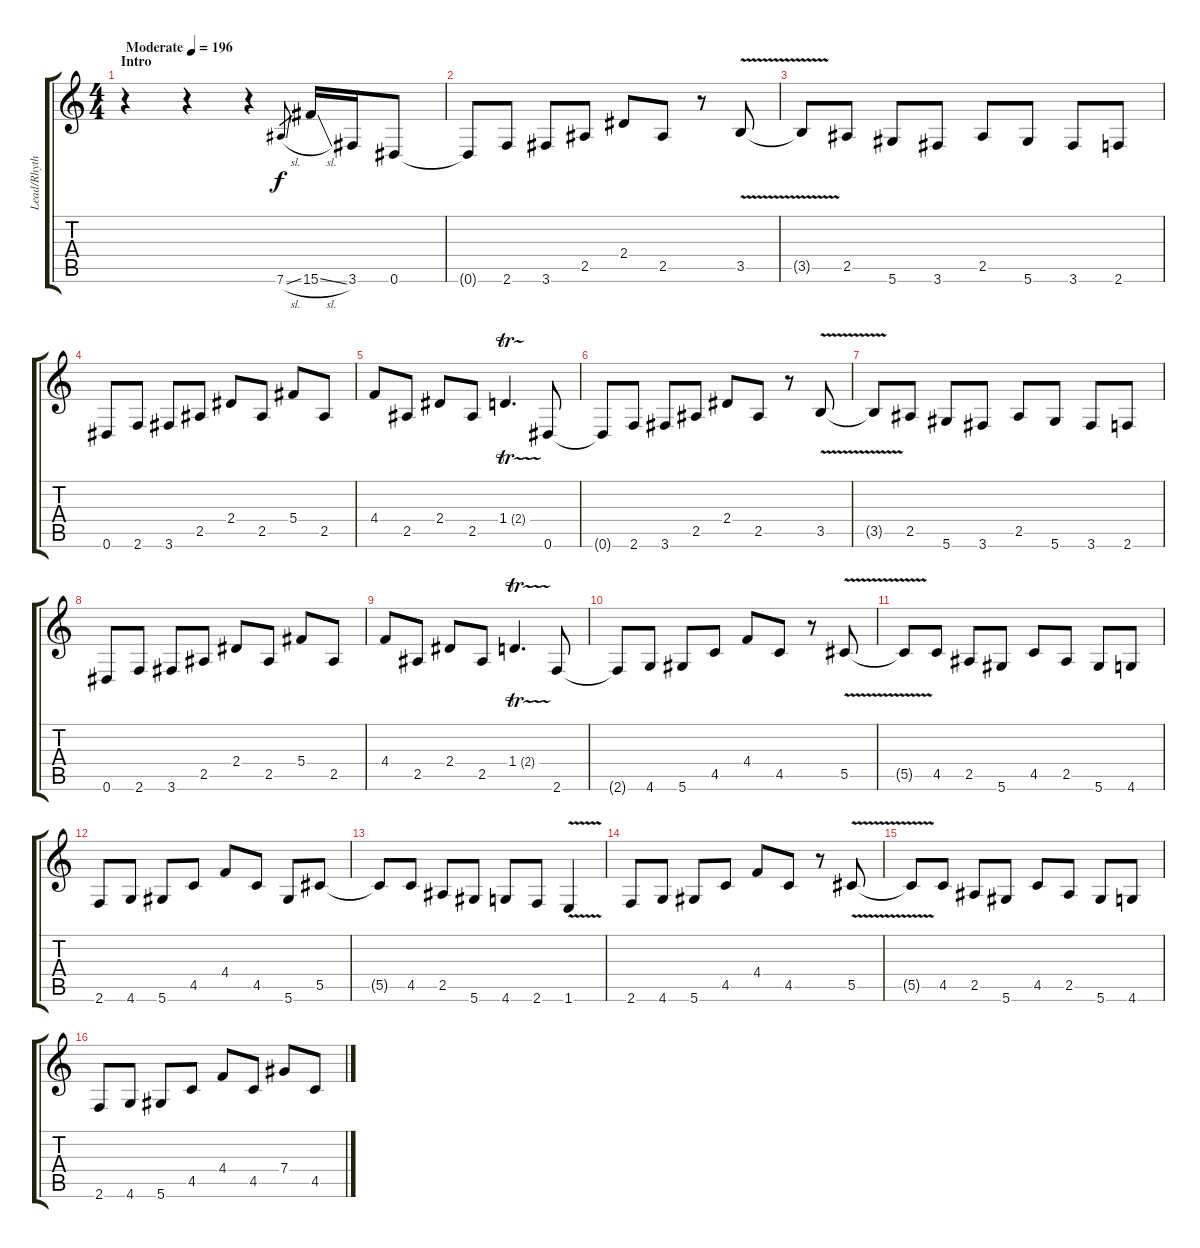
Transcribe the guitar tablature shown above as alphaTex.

\track ("Lead/Rhythm Guitar" "Lead/Rhyth") {instrument distortionguitar}
\staff {score tabs}
\tuning (Eb4 Bb3 Gb3 Db3 Ab2 Eb2) {hide}
\ts (4 4)
\section ("" "Intro")
\tempo (196 "Moderate")
\clef g2
\ks c
r.4{dy f instrument distortionguitar} r.4 r.4 7.6{sl}.8{gr} 15.6{sl}.16 3.6.16 0.6.8 |
0.6{t}.8 2.6.8 3.6.8 2.5.8 2.4.8 2.5.8 r.8 3.5{v}.8 |
3.5{t}.8 2.5.8 5.6.8 3.6.8 2.5.8 5.6.8 3.6.8 2.6.8 |
0.6.8 2.6.8 3.6.8 2.5.8 2.4.8 2.5.8 5.4.8 2.5.8 |
4.4.8 2.5.8 2.4.8 2.5.8 1.4{tr (2 16)}.4{d} 0.6.8 |
0.6{t}.8 2.6.8 3.6.8 2.5.8 2.4.8 2.5.8 r.8 3.5{v}.8 |
3.5{t}.8 2.5.8 5.6.8 3.6.8 2.5.8 5.6.8 3.6.8 2.6.8 |
0.6.8 2.6.8 3.6.8 2.5.8 2.4.8 2.5.8 5.4.8 2.5.8 |
4.4.8 2.5.8 2.4.8 2.5.8 1.4{tr (2 16)}.4{d} 2.6.8 |
2.6{t}.8 4.6.8 5.6.8 4.5.8 4.4.8 4.5.8 r.8 5.5{v}.8 |
5.5{t}.8 4.5.8 2.5.8 5.6.8 4.5.8 2.5.8 5.6.8 4.6.8 |
2.6.8 4.6.8 5.6.8 4.5.8 4.4.8 4.5.8 5.6.8 5.5.8 |
5.5{t}.8 4.5.8 2.5.8 5.6.8 4.6.8 2.6.8 1.6{v}.4 |
2.6.8 4.6.8 5.6.8 4.5.8 4.4.8 4.5.8 r.8 5.5{v}.8 |
5.5{t}.8 4.5.8 2.5.8 5.6.8 4.5.8 2.5.8 5.6.8 4.6.8 |
2.6.8 4.6.8 5.6.8 4.5.8 4.4.8 4.5.8 7.4.8 4.5.8
